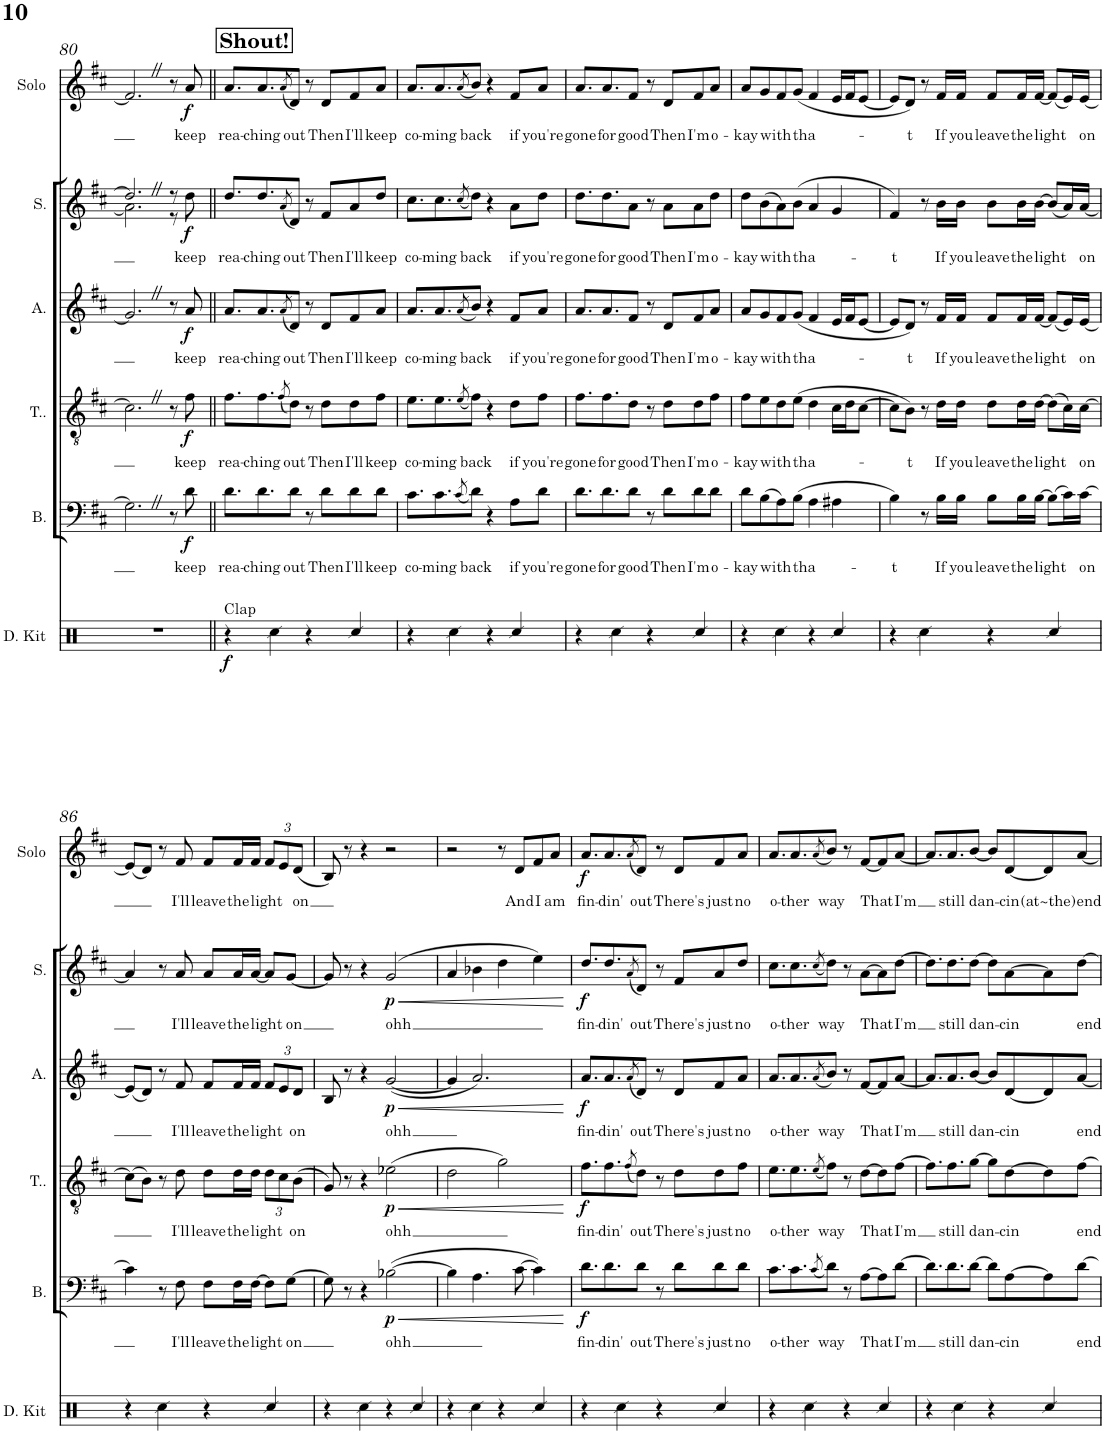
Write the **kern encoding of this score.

**kern	**dynam	**kern	**text	**dynam	**kern	**text	**dynam	**kern	**text	**dynam	**kern	**text	**dynam	**kern	**text	**dynam
*part6	*part6	*part5	*part5	*part5	*part4	*part4	*part4	*part3	*part3	*part3	*part2	*part2	*part2	*part1	*part1	*part1
*staff6	*staff6	*staff5	*staff5	*staff5	*staff4	*staff4	*staff4	*staff3	*staff3	*staff3	*staff2	*staff2	*staff2	*staff1	*staff1	*staff1
*I"Drum Kit	*	*I"Bass	*	*	*I"Tenor	*	*	*I"Alto	*	*	*I"Soprano	*	*	*I"Solo	*	*
*I'D. Kit	*	*I'B.	*	*	*I'T..	*	*	*I'A.	*	*	*I'S.	*	*	*I'Solo	*	*
!!LO:PB:g=z
*clefX	*	*clefF4	*	*	*clefGv2	*	*	*clefG2	*	*	*clefG2	*	*	*clefG2	*	*
*k[]	*	*k[f#c#]	*	*	*k[f#c#]	*	*	*k[f#c#]	*	*	*k[f#c#]	*	*	*k[f#c#]	*	*
*M4/4	*	*M4/4	*	*	*M4/4	*	*	*M4/4	*	*	*M4/4	*	*	*M4/4	*	*
=80	=80	=80	=80	=80	=80	=80	=80	=80	=80	=80	=80	=80	=80	=80	=80	=80
*	*	*	*	*	*	*	*	*	*	*	*^	*	*	*	*	*
1r	.	2.GZ\]	.	.	2.c#Z\]	.	.	2.gZ/]	.	.	2.ddZ/]	2.a\]	.	.	2.f#Z/]	.	.
.	.	8r	.	.	8r	.	.	8r	.	.	8r	8r	.	.	8r	.	.
!	!	!	!LO:LY:b	!LO:DY:b	!	!LO:LY:b	!LO:DY:b	!	!LO:LY:b	!LO:DY:b	!	!	!LO:LY:b	!LO:DY:b	!	!LO:LY:b	!LO:DY:b
.	.	8d\	keep	f	8f#\	keep	f	8a/	keep	f	8dd\	8ryy	keep	f	8a/	keep	f
!!LO:REH:place=s1:a:B:cj:fs=14:t=Shout!
=81||	=81||	=81||	=81||	=81||	=81||	=81||	=81||	=81||	=81||	=81||	=81||	=81||	=81||	=81||	=81||	=81||	=81||
!LO:TX:a:t=Clap	!	!	!	!	!	!	!	!	!	!	!	!	!	!	!	!	!
!	!LO:DY:b	!	!LO:LY:b	!	!	!LO:LY:b	!	!	!LO:LY:b	!	!	!	!LO:LY:b	!	!	!LO:LY:b	!
*	*	*	*	*	*	*	*	*	*	*	*v	*v	*	*	*	*	*
4r	f	8.d\L	rea-	.	8.f#\L	rea-	.	8.a/L	rea-	.	8.dd/L	rea-	.	8.a/L	rea-	.
!	!	!	!LO:LY:b	!	!	!LO:LY:b	!	!	!LO:LY:b	!	!	!LO:LY:b	!	!	!LO:LY:b	!
.	.	8.d\	-ching	.	8.f#\	-ching	.	8.a/	-ching	.	8.dd/	-ching	.	8.a/	-ching	.
4Rcc\	.	.	.	.	.	.	.	.	.	.	.	.	.	.	.	.
.	.	.	.	.	(8qf#/	.	.	(8qa/	.	.	(8qa/	.	.	(8qa/	.	.
!	!	!	!LO:LY:b	!	!	!LO:LY:b	!	!	!LO:LY:b	!	!	!LO:LY:b	!	!	!LO:LY:b	!
.	.	8d\J	out	.	8d\J)	out	.	8d/J)	out	.	8d/J)	out	.	8d/J)	out	.
4r	.	8r	.	.	8r	.	.	8r	.	.	8r	.	.	8r	.	.
!	!	!	!LO:LY:b	!	!	!LO:LY:b	!	!	!LO:LY:b	!	!	!LO:LY:b	!	!	!LO:LY:b	!
.	.	8d\L	Then	.	8d\L	Then	.	8d/L	Then	.	8f#/L	Then	.	8d/L	Then	.
!	!	!	!LO:LY:b	!	!	!LO:LY:b	!	!	!LO:LY:b	!	!	!LO:LY:b	!	!	!LO:LY:b	!
4Rcc/	.	8d\	I'll	.	8d\	I'll	.	8f#/	I'll	.	8a/	I'll	.	8f#/	I'll	.
!	!	!	!LO:LY:b	!	!	!LO:LY:b	!	!	!LO:LY:b	!	!	!LO:LY:b	!	!	!LO:LY:b	!
.	.	8d\J	keep	.	8f#\J	keep	.	8a/J	keep	.	8dd/J	keep	.	8a/J	keep	.
=82	=82	=82	=82	=82	=82	=82	=82	=82	=82	=82	=82	=82	=82	=82	=82	=82
!	!	!	!LO:LY:b	!	!	!LO:LY:b	!	!	!LO:LY:b	!	!	!LO:LY:b	!	!	!LO:LY:b	!
4r	.	8.c#\L	co-	.	8.e\L	co-	.	8.a/L	co-	.	8.cc#\L	co-	.	8.a/L	co-	.
!	!	!	!LO:LY:b	!	!	!LO:LY:b	!	!	!LO:LY:b	!	!	!LO:LY:b	!	!	!LO:LY:b	!
.	.	8.c#\	-ming	.	8.e\	-ming	.	8.a/	-ming	.	8.cc#\	-ming	.	8.a/	-ming	.
4Rcc\	.	.	.	.	.	.	.	.	.	.	.	.	.	.	.	.
.	.	(8qc#/	.	.	(8qe/	.	.	(8qa/	.	.	(8qcc#/	.	.	(8qa/	.	.
!	!	!	!LO:LY:b	!	!	!LO:LY:b	!	!	!LO:LY:b	!	!	!LO:LY:b	!	!	!LO:LY:b	!
.	.	8d\J)	back	.	8f#\J)	back	.	8b/J)	back	.	8dd\J)	back	.	8b/J)	back	.
4r	.	4r	.	.	4r	.	.	4r	.	.	4r	.	.	4r	.	.
!	!	!	!LO:LY:b	!	!	!LO:LY:b	!	!	!LO:LY:b	!	!	!LO:LY:b	!	!	!LO:LY:b	!
4Rcc/	.	8A\L	if	.	8d\L	if	.	8f#/L	if	.	8a\L	if	.	8f#/L	if	.
!	!	!	!LO:LY:b	!	!	!LO:LY:b	!	!	!LO:LY:b	!	!	!LO:LY:b	!	!	!LO:LY:b	!
.	.	8d\J	you're	.	8f#\J	you're	.	8a/J	you're	.	8dd\J	you're	.	8a/J	you're	.
=83	=83	=83	=83	=83	=83	=83	=83	=83	=83	=83	=83	=83	=83	=83	=83	=83
!	!	!	!LO:LY:b	!	!	!LO:LY:b	!	!	!LO:LY:b	!	!	!LO:LY:b	!	!	!LO:LY:b	!
4r	.	8.d\L	gone	.	8.f#\L	gone	.	8.a/L	gone	.	8.dd\L	gone	.	8.a/L	gone	.
!	!	!	!LO:LY:b	!	!	!LO:LY:b	!	!	!LO:LY:b	!	!	!LO:LY:b	!	!	!LO:LY:b	!
.	.	8.d\	for	.	8.f#\	for	.	8.a/	for	.	8.dd\	for	.	8.a/	for	.
4Rcc\	.	.	.	.	.	.	.	.	.	.	.	.	.	.	.	.
!	!	!	!LO:LY:b	!	!	!LO:LY:b	!	!	!LO:LY:b	!	!	!LO:LY:b	!	!	!LO:LY:b	!
.	.	8d\J	good	.	8d\J	good	.	8f#/J	good	.	8a\J	good	.	8f#/J	good	.
4r	.	8r	.	.	8r	.	.	8r	.	.	8r	.	.	8r	.	.
!	!	!	!LO:LY:b	!	!	!LO:LY:b	!	!	!LO:LY:b	!	!	!LO:LY:b	!	!	!LO:LY:b	!
.	.	8d\L	Then	.	8d\L	Then	.	8d/L	Then	.	8a\L	Then	.	8d/L	Then	.
!	!	!	!LO:LY:b	!	!	!LO:LY:b	!	!	!LO:LY:b	!	!	!LO:LY:b	!	!	!LO:LY:b	!
4Rcc/	.	8d\	I'm	.	8d\	I'm	.	8f#/	I'm	.	8a\	I'm	.	8f#/	I'm	.
!	!	!	!LO:LY:b	!	!	!LO:LY:b	!	!	!LO:LY:b	!	!	!LO:LY:b	!	!	!LO:LY:b	!
.	.	8d\J	o-	.	8f#\J	o-	.	8a/J	o-	.	8dd\J	o-	.	8a/J	o-	.
=84	=84	=84	=84	=84	=84	=84	=84	=84	=84	=84	=84	=84	=84	=84	=84	=84
!	!	!	!LO:LY:b	!	!	!LO:LY:b	!	!	!LO:LY:b	!	!	!LO:LY:b	!	!	!LO:LY:b	!
4r	.	8d\L	-kay	.	8f#\L	-kay	.	8a/L	-kay	.	8dd\L	-kay	.	8a/L	-kay	.
!	!	!	!LO:LY:b	!	!	!LO:LY:b	!	!	!LO:LY:b	!	!	!LO:LY:b	!	!	!LO:LY:b	!
.	.	(8B\	with	.	8e\	with	.	8g/	with	.	(8b\	with	.	8g/	with	.
4Rcc\	.	8A\)	.	.	8d\	.	.	8f#/	.	.	8a\)	.	.	8f#/	.	.
!	!	!	!LO:LY:b	!	!	!LO:LY:b	!	!	!LO:LY:b	!	!	!LO:LY:b	!	!	!LO:LY:b	!
.	.	(8B\J	tha-	.	(8e\J	tha-	.	(8g/J	tha-	.	(8b\J	tha-	.	(8g/J	tha-	.
4r	.	4A\	.	.	4d\	.	.	4f#/	.	.	4a/	.	.	4f#/	.	.
4Rcc/	.	4A#X\	.	.	16c#\LL	.	.	16e/LL	.	.	4g/	.	.	16e/LL	.	.
.	.	.	.	.	16d\J	.	.	16f#/J	.	.	.	.	.	16f#/J	.	.
.	.	.	.	.	[8c#\J	.	.	[8e/J	.	.	.	.	.	[8e/J	.	.
=85	=85	=85	=85	=85	=85	=85	=85	=85	=85	=85	=85	=85	=85	=85	=85	=85
!	!	!	!LO:LY:b	!	!	!	!	!	!	!	!	!LO:LY:b	!	!	!	!
4r	.	4B\)	-t	.	8c#\L]	.	.	8e/L]	.	.	4f#/)	-t	.	8e/L]	.	.
!	!	!	!	!	!	!LO:LY:b	!	!	!LO:LY:b	!	!	!	!	!	!LO:LY:b	!
.	.	.	.	.	8B\J)	-t	.	8d/J)	-t	.	.	.	.	8d/J)	-t	.
4Rcc\	.	8r	.	.	8r	.	.	8r	.	.	8r	.	.	8r	.	.
!	!	!	!LO:LY:b	!	!	!LO:LY:b	!	!	!LO:LY:b	!	!	!LO:LY:b	!	!	!LO:LY:b	!
.	.	16B\LL	If	.	16d\LL	If	.	16f#/LL	If	.	16b\LL	If	.	16f#/LL	If	.
!	!	!	!LO:LY:b	!	!	!LO:LY:b	!	!	!LO:LY:b	!	!	!LO:LY:b	!	!	!LO:LY:b	!
.	.	16B\JJ	you	.	16d\JJ	you	.	16f#/JJ	you	.	16b\JJ	you	.	16f#/JJ	you	.
!	!	!	!LO:LY:b	!	!	!LO:LY:b	!	!	!LO:LY:b	!	!	!LO:LY:b	!	!	!LO:LY:b	!
4r	.	8B\L	leave	.	8d\L	leave	.	8f#/L	leave	.	8b\L	leave	.	8f#/L	leave	.
!	!	!	!LO:LY:b	!	!	!LO:LY:b	!	!	!LO:LY:b	!	!	!LO:LY:b	!	!	!LO:LY:b	!
.	.	16B\L	the	.	16d\L	the	.	16f#/L	the	.	16b\L	the	.	16f#/L	the	.
!	!	!	!LO:LY:b	!	!	!LO:LY:b	!	!	!LO:LY:b	!	!	!LO:LY:b	!	!	!LO:LY:b	!
.	.	[16B\JJ	light	.	[16d\JJ	light	.	[16f#/JJ	light	.	[16b\JJ	light	.	[16f#/JJ	light	.
4Rcc/	.	(8B\L]	.	.	(8d\L]	.	.	(8f#/L]	.	.	(8b/L]	.	.	(8f#/L]	.	.
.	.	16c#\L)	.	.	16c#\L)	.	.	16e/L)	.	.	16a/L)	.	.	16e/L)	.	.
!	!	!	!LO:LY:b	!	!	!LO:LY:b	!	!	!LO:LY:b	!	!	!LO:LY:b	!	!	!LO:LY:b	!
.	.	[16c#\JJ	on	.	[16c#\JJ	on	.	[16e/JJ	on	.	[16a/JJ	on	.	[16e/JJ	on	.
!!LO:LB:g=z
=86	=86	=86	=86	=86	=86	=86	=86	=86	=86	=86	=86	=86	=86	=86	=86	=86
4r	.	4c#\]	.	.	(8c#\L]	.	.	(8e/L]	.	.	4a/]	.	.	(8e/L]	.	.
.	.	.	.	.	8B\J)	.	.	8d/J)	.	.	.	.	.	8d/J)	.	.
4Rcc\	.	8r	.	.	8r	.	.	8r	.	.	8r	.	.	8r	.	.
!	!	!	!LO:LY:b	!	!	!LO:LY:b	!	!	!LO:LY:b	!	!	!LO:LY:b	!	!	!LO:LY:b	!
.	.	8F#\	I'll	.	8d\	I'll	.	8f#/	I'll	.	8a/	I'll	.	8f#/	I'll	.
!	!	!	!LO:LY:b	!	!	!LO:LY:b	!	!	!LO:LY:b	!	!	!LO:LY:b	!	!	!LO:LY:b	!
4r	.	8F#\L	leave	.	8d\L	leave	.	8f#/L	leave	.	8a/L	leave	.	8f#/L	leave	.
!	!	!	!LO:LY:b	!	!	!LO:LY:b	!	!	!LO:LY:b	!	!	!LO:LY:b	!	!	!LO:LY:b	!
.	.	16F#\L	the	.	16d\L	the	.	16f#/L	the	.	16a/L	the	.	16f#/L	the	.
!	!	!	!LO:LY:b	!	!	!LO:LY:b	!	!	!LO:LY:b	!	!	!LO:LY:b	!	!	!LO:LY:b	!
.	.	[16F#\JJ	light	.	16d\JJ	light	.	16f#/JJ	light	.	[16a/JJ	light	.	16f#/JJ	light	.
*	*	*	*	*	*Xbrackettup	*	*	*Xbrackettup	*	*	*	*	*	*Xbrackettup	*	*
4Rcc/	.	8F#\L]	.	.	12d\L	.	.	12f#/L	.	.	8a/L]	.	.	12f#/L	.	.
.	.	.	.	.	12c#\	.	.	12e/	.	.	.	.	.	12e/	.	.
!	!	!	!LO:LY:b	!	!	!	!	!	!	!	!	!LO:LY:b	!	!	!	!
.	.	[8G\J	on	.	.	.	.	.	.	.	[8g/J	on	.	.	.	.
!	!	!	!	!	!	!LO:LY:b	!	!	!LO:LY:b	!	!	!	!	!	!LO:LY:b	!
.	.	.	.	.	(12B\J	on	.	12d/J	on	.	.	.	.	(12d/J	on	.
=87	=87	=87	=87	=87	=87	=87	=87	=87	=87	=87	=87	=87	=87	=87	=87	=87
4r	.	8G\]	.	.	8G/)	.	.	8B/	.	.	8g/]	.	.	8B/)	.	.
.	.	8r	.	.	8r	.	.	8r	.	.	8r	.	.	8r	.	.
4Rcc\	.	4r	.	.	4r	.	.	4r	.	.	4r	.	.	4r	.	.
!	!	!	!LO:LY:b	!LO:HP:b	!	!LO:LY:b	!LO:HP:b	!	!LO:LY:b	!LO:HP:b	!	!LO:LY:b	!LO:HP:b	!	!	!
!	!	!	!	!LO:DY:n=1:b	!	!	!LO:DY:n=1:b	!	!	!LO:DY:n=1:b	!	!	!LO:DY:n=1:b	!	!	!
4r	.	([2B-X\	ohh	< p	(2e-X\	ohh	< p	([2g/	ohh	< p	(2g/	ohh	< p	2r	.	.
4Rcc/	.	.	.	.	.	.	.	.	.	.	.	.	.	.	.	.
=88	=88	=88	=88	=88	=88	=88	=88	=88	=88	=88	=88	=88	=88	=88	=88	=88
4r	.	4B-\]	.	.	2d\	.	.	4g/]	.	.	4a/	.	.	2r	.	.
4Rcc\	.	4.A\	.	.	.	.	.	2.a/)	.	.	4b-X\	.	.	.	.	.
4r	.	.	.	.	2g\)	.	.	.	.	.	4dd\	.	.	8r	.	.
!	!	!	!	!	!	!	!	!	!	!	!	!	!	!	!LO:LY:b	!
.	.	[8c#\	.	.	.	.	.	.	.	.	.	.	.	8d/L	And	.
!	!	!	!	!	!	!	!	!	!	!	!	!	!	!	!LO:LY:b	!
4Rcc/	.	4c#\])	.	.	.	.	.	.	.	.	4ee\)	.	.	8f#/	I	.
!	!	!	!	!	!	!	!	!	!	!	!	!	!	!	!LO:LY:b	!
.	.	.	.	.	.	.	.	.	.	.	.	.	.	8a/J	am	.
.	.	.	.	[	.	.	[	.	.	[	.	.	[	.	.	.
=89	=89	=89	=89	=89	=89	=89	=89	=89	=89	=89	=89	=89	=89	=89	=89	=89
!	!	!	!LO:LY:b	!LO:DY:b	!	!LO:LY:b	!LO:DY:b	!	!LO:LY:b	!LO:DY:b	!	!LO:LY:b	!LO:DY:b	!	!LO:LY:b	!LO:DY:b
4r	.	8.d\L	fin-	f	8.f#\L	fin-	f	8.a/L	fin-	f	8.dd/L	fin-	f	8.a/L	fin-	f
!	!	!	!LO:LY:b	!	!	!LO:LY:b	!	!	!LO:LY:b	!	!	!LO:LY:b	!	!	!LO:LY:b	!
.	.	8.d\	-din'	.	8.f#\	-din'	.	8.a/	-din'	.	8.dd/	-din'	.	8.a/	-din'	.
4Rcc\	.	.	.	.	.	.	.	.	.	.	.	.	.	.	.	.
.	.	.	.	.	(8qf#/	.	.	(8qa/	.	.	(8qa/	.	.	(8qa/	.	.
!	!	!	!LO:LY:b	!	!	!LO:LY:b	!	!	!LO:LY:b	!	!	!LO:LY:b	!	!	!LO:LY:b	!
.	.	8d\J	out	.	8d\J)	out	.	8d/J)	out	.	8d/J)	out	.	8d/J)	out	.
4r	.	8r	.	.	8r	.	.	8r	.	.	8r	.	.	8r	.	.
!	!	!	!LO:LY:b	!	!	!LO:LY:b	!	!	!LO:LY:b	!	!	!LO:LY:b	!	!	!LO:LY:b	!
.	.	8d\L	There's	.	8d\L	There's	.	8d/L	There's	.	8f#/L	There's	.	8d/L	There's	.
!	!	!	!LO:LY:b	!	!	!LO:LY:b	!	!	!LO:LY:b	!	!	!LO:LY:b	!	!	!LO:LY:b	!
4Rcc/	.	8d\	just	.	8d\	just	.	8f#/	just	.	8a/	just	.	8f#/	just	.
!	!	!	!LO:LY:b	!	!	!LO:LY:b	!	!	!LO:LY:b	!	!	!LO:LY:b	!	!	!LO:LY:b	!
.	.	8d\J	no	.	8f#\J	no	.	8a/J	no	.	8dd/J	no	.	8a/J	no	.
=90	=90	=90	=90	=90	=90	=90	=90	=90	=90	=90	=90	=90	=90	=90	=90	=90
!	!	!	!LO:LY:b	!	!	!LO:LY:b	!	!	!LO:LY:b	!	!	!LO:LY:b	!	!	!LO:LY:b	!
4r	.	8.c#\L	o-	.	8.e\L	o-	.	8.a/L	o-	.	8.cc#\L	o-	.	8.a/L	o-	.
!	!	!	!LO:LY:b	!	!	!LO:LY:b	!	!	!LO:LY:b	!	!	!LO:LY:b	!	!	!LO:LY:b	!
.	.	8.c#\	-ther	.	8.e\	-ther	.	8.a/	-ther	.	8.cc#\	-ther	.	8.a/	-ther	.
4Rcc\	.	.	.	.	.	.	.	.	.	.	.	.	.	.	.	.
.	.	(8qc#/	.	.	(8qe/	.	.	(8qa/	.	.	(8qcc#/	.	.	(8qa/	.	.
!	!	!	!LO:LY:b	!	!	!LO:LY:b	!	!	!LO:LY:b	!	!	!LO:LY:b	!	!	!LO:LY:b	!
.	.	8d\J)	way	.	8f#\J)	way	.	8b/J)	way	.	8dd\J)	way	.	8b/J)	way	.
4r	.	8r	.	.	8r	.	.	8r	.	.	8r	.	.	8r	.	.
!	!	!	!LO:LY:b	!	!	!LO:LY:b	!	!	!LO:LY:b	!	!	!LO:LY:b	!	!	!LO:LY:b	!
.	.	[8A\L	That	.	[8d\L	That	.	[8f#/L	That	.	[8a\L	That	.	[8f#/L	That	.
4Rcc/	.	8A\]	.	.	8d\]	.	.	8f#/]	.	.	8a\]	.	.	8f#/]	.	.
!	!	!	!LO:LY:b	!	!	!LO:LY:b	!	!	!LO:LY:b	!	!	!LO:LY:b	!	!	!LO:LY:b	!
.	.	[8d\J	I'm	.	[8f#\J	I'm	.	[8a/J	I'm	.	[8dd\J	I'm	.	[8a/J	I'm	.
=91	=91	=91	=91	=91	=91	=91	=91	=91	=91	=91	=91	=91	=91	=91	=91	=91
4r	.	8.d\L]	.	.	8.f#\L]	.	.	8.a/L]	.	.	8.dd\L]	.	.	8.a/L]	.	.
!	!	!	!LO:LY:b	!	!	!LO:LY:b	!	!	!LO:LY:b	!	!	!LO:LY:b	!	!	!LO:LY:b	!
.	.	8.d\	still	.	8.f#\	still	.	8.a/	still	.	8.dd\	still	.	8.a/	still	.
4Rcc\	.	.	.	.	.	.	.	.	.	.	.	.	.	.	.	.
!	!	!	!LO:LY:b	!	!	!LO:LY:b	!	!	!LO:LY:b	!	!	!LO:LY:b	!	!	!LO:LY:b	!
.	.	[8d\J	dan-	.	[8g\J	dan-	.	[8b/J	dan-	.	[8dd\J	dan-	.	[8b/J	dan-	.
4r	.	8d\L]	.	.	8g\L]	.	.	8b/L]	.	.	8dd\L]	.	.	8b/L]	.	.
!	!	!	!LO:LY:b	!	!	!LO:LY:b	!	!	!LO:LY:b	!	!	!LO:LY:b	!	!	!LO:LY:b	!
.	.	[8A\	-cin	.	[8d\	-cin	.	[8d/	-cin	.	[8a\	-cin	.	[8d/	-cin	.
!	!	!	!	!	!	!	!	!	!	!	!	!	!	!	!LO:LY:b	!
4Rcc/	.	8A\]	.	.	8d\]	.	.	8d/]	.	.	8a\]	.	.	8d/]	(at~the)	.
!	!	!	!LO:LY:b	!	!	!LO:LY:b	!	!	!LO:LY:b	!	!	!LO:LY:b	!	!	!LO:LY:b	!
.	.	[8d\J	end	.	[8f#\J	end	.	[8a/J	end	.	[8dd\J	end	.	[8a/J	end	.
=	=	=	=	=	=	=	=	=	=	=	=	=	=	=	=	=
*-	*-	*-	*-	*-	*-	*-	*-	*-	*-	*-	*-	*-	*-	*-	*-	*-
